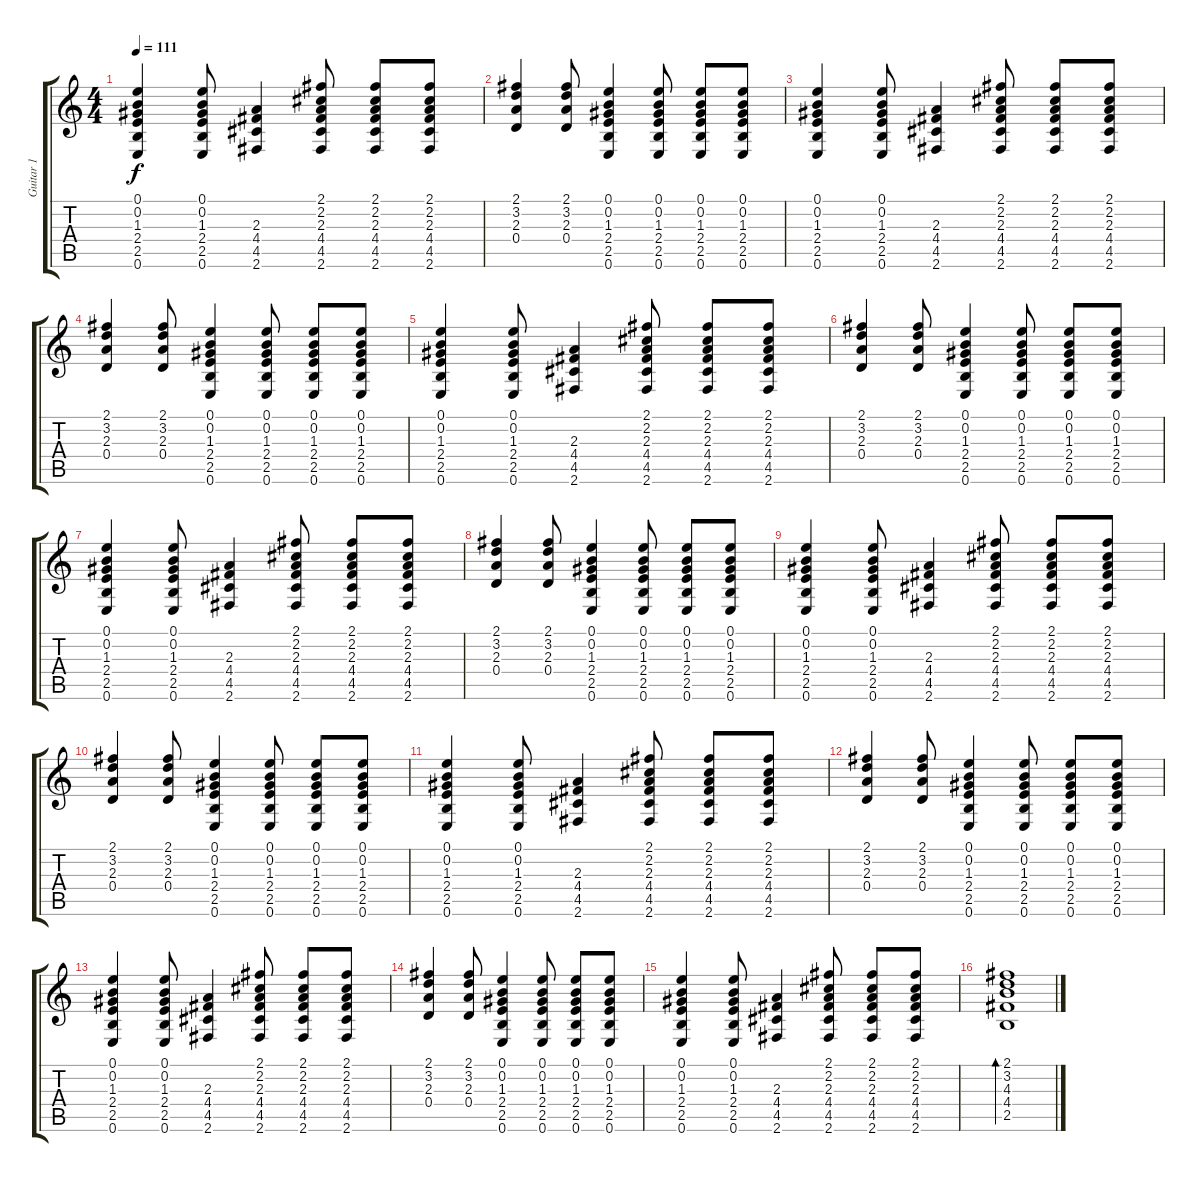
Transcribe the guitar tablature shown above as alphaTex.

\track ("Guitar 1" "Guitar 1") {instrument overdrivenguitar}
\staff {score tabs}
\tuning (E4 B3 G3 D3 A2 E2) {hide}
\ts (4 4)
\tempo 111
\clef g2
\ks c
(0.1 0.2 1.3 2.4 2.5 0.6).4{dy f} (0.1 0.2 1.3 2.4 2.5 0.6).8 (2.3 4.4 4.5 2.6).4 (2.1 2.2 2.3 4.4 4.5 2.6).8 (2.1 2.2 2.3 4.4 4.5 2.6).8 (2.1 2.2 2.3 4.4 4.5 2.6).8 |
(2.1 3.2 2.3 0.4).4 (2.1 3.2 2.3 0.4).8 (0.1 0.2 1.3 2.4 2.5 0.6).4 (0.1 0.2 1.3 2.4 2.5 0.6).8 (0.1 0.2 1.3 2.4 2.5 0.6).8 (0.1 0.2 1.3 2.4 2.5 0.6).8 |
(0.1 0.2 1.3 2.4 2.5 0.6).4 (0.1 0.2 1.3 2.4 2.5 0.6).8 (2.3 4.4 4.5 2.6).4 (2.1 2.2 2.3 4.4 4.5 2.6).8 (2.1 2.2 2.3 4.4 4.5 2.6).8 (2.1 2.2 2.3 4.4 4.5 2.6).8 |
(2.1 3.2 2.3 0.4).4 (2.1 3.2 2.3 0.4).8 (0.1 0.2 1.3 2.4 2.5 0.6).4 (0.1 0.2 1.3 2.4 2.5 0.6).8 (0.1 0.2 1.3 2.4 2.5 0.6).8 (0.1 0.2 1.3 2.4 2.5 0.6).8 |
(0.1 0.2 1.3 2.4 2.5 0.6).4 (0.1 0.2 1.3 2.4 2.5 0.6).8 (2.3 4.4 4.5 2.6).4 (2.1 2.2 2.3 4.4 4.5 2.6).8 (2.1 2.2 2.3 4.4 4.5 2.6).8 (2.1 2.2 2.3 4.4 4.5 2.6).8 |
(2.1 3.2 2.3 0.4).4 (2.1 3.2 2.3 0.4).8 (0.1 0.2 1.3 2.4 2.5 0.6).4 (0.1 0.2 1.3 2.4 2.5 0.6).8 (0.1 0.2 1.3 2.4 2.5 0.6).8 (0.1 0.2 1.3 2.4 2.5 0.6).8 |
(0.1 0.2 1.3 2.4 2.5 0.6).4 (0.1 0.2 1.3 2.4 2.5 0.6).8 (2.3 4.4 4.5 2.6).4 (2.1 2.2 2.3 4.4 4.5 2.6).8 (2.1 2.2 2.3 4.4 4.5 2.6).8 (2.1 2.2 2.3 4.4 4.5 2.6).8 |
(2.1 3.2 2.3 0.4).4 (2.1 3.2 2.3 0.4).8 (0.1 0.2 1.3 2.4 2.5 0.6).4 (0.1 0.2 1.3 2.4 2.5 0.6).8 (0.1 0.2 1.3 2.4 2.5 0.6).8 (0.1 0.2 1.3 2.4 2.5 0.6).8 |
(0.1 0.2 1.3 2.4 2.5 0.6).4 (0.1 0.2 1.3 2.4 2.5 0.6).8 (2.3 4.4 4.5 2.6).4 (2.1 2.2 2.3 4.4 4.5 2.6).8 (2.1 2.2 2.3 4.4 4.5 2.6).8 (2.1 2.2 2.3 4.4 4.5 2.6).8 |
(2.1 3.2 2.3 0.4).4 (2.1 3.2 2.3 0.4).8 (0.1 0.2 1.3 2.4 2.5 0.6).4 (0.1 0.2 1.3 2.4 2.5 0.6).8 (0.1 0.2 1.3 2.4 2.5 0.6).8 (0.1 0.2 1.3 2.4 2.5 0.6).8 |
(0.1 0.2 1.3 2.4 2.5 0.6).4 (0.1 0.2 1.3 2.4 2.5 0.6).8 (2.3 4.4 4.5 2.6).4 (2.1 2.2 2.3 4.4 4.5 2.6).8 (2.1 2.2 2.3 4.4 4.5 2.6).8 (2.1 2.2 2.3 4.4 4.5 2.6).8 |
(2.1 3.2 2.3 0.4).4 (2.1 3.2 2.3 0.4).8 (0.1 0.2 1.3 2.4 2.5 0.6).4 (0.1 0.2 1.3 2.4 2.5 0.6).8 (0.1 0.2 1.3 2.4 2.5 0.6).8 (0.1 0.2 1.3 2.4 2.5 0.6).8 |
(0.1 0.2 1.3 2.4 2.5 0.6).4 (0.1 0.2 1.3 2.4 2.5 0.6).8 (2.3 4.4 4.5 2.6).4 (2.1 2.2 2.3 4.4 4.5 2.6).8 (2.1 2.2 2.3 4.4 4.5 2.6).8 (2.1 2.2 2.3 4.4 4.5 2.6).8 |
(2.1 3.2 2.3 0.4).4 (2.1 3.2 2.3 0.4).8 (0.1 0.2 1.3 2.4 2.5 0.6).4 (0.1 0.2 1.3 2.4 2.5 0.6).8 (0.1 0.2 1.3 2.4 2.5 0.6).8 (0.1 0.2 1.3 2.4 2.5 0.6).8 |
(0.1 0.2 1.3 2.4 2.5 0.6).4 (0.1 0.2 1.3 2.4 2.5 0.6).8 (2.3 4.4 4.5 2.6).4 (2.1 2.2 2.3 4.4 4.5 2.6).8 (2.1 2.2 2.3 4.4 4.5 2.6).8 (2.1 2.2 2.3 4.4 4.5 2.6).8 |
(2.1 3.2 4.3 4.4 2.5).1{bd 240}
